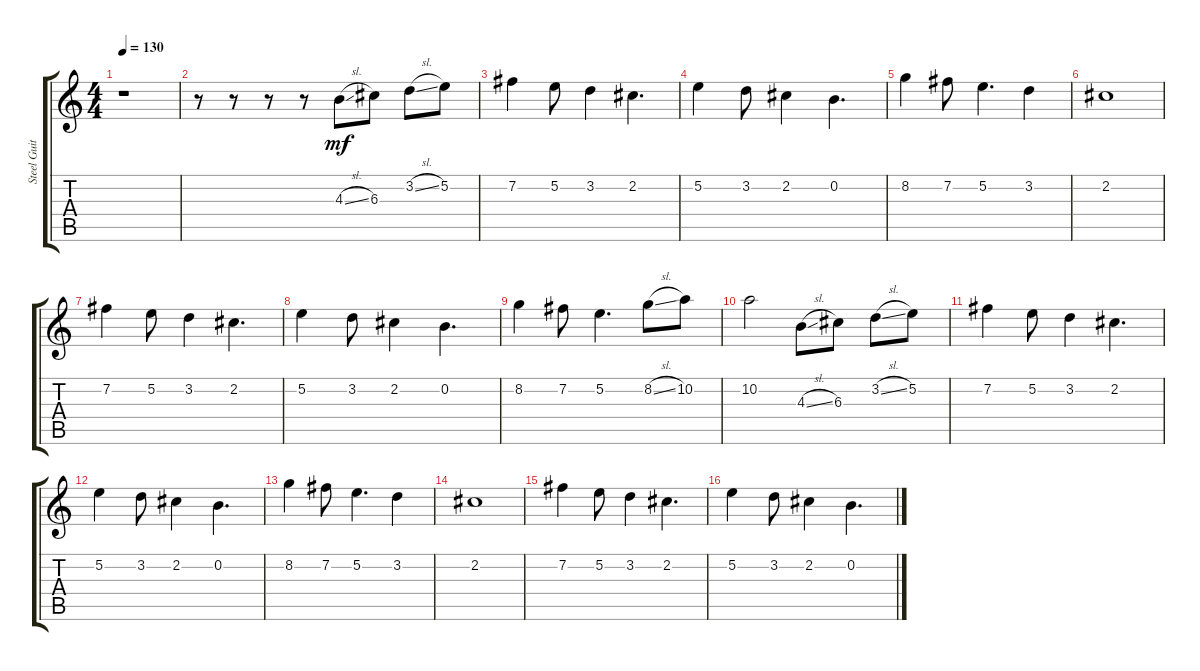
\track ("Steel Guitar" "Steel Guit") {instrument acousticguitarsteel}
\staff {score tabs}
\tuning (E4 B3 G3 D3 A2 E2) {hide}
\ts (4 4)
\tempo 130
\clef g2
\ks c
r.1{dy mf} |
r.8 r.8 r.8 r.8 4.3{sl}.8 6.3.8 3.2{sl}.8 5.2.8 |
7.2.4 5.2.8 3.2.4 2.2.4{d} |
5.2.4 3.2.8 2.2.4 0.2.4{d} |
8.2.4 7.2.8 5.2.4{d} 3.2.4 |
2.2.1 |
7.2.4 5.2.8 3.2.4 2.2.4{d} |
5.2.4 3.2.8 2.2.4 0.2.4{d} |
8.2.4 7.2.8 5.2.4{d} 8.2{sl}.8 10.2.8 |
10.2.2 4.3{sl}.8 6.3.8 3.2{sl}.8 5.2.8 |
7.2.4 5.2.8 3.2.4 2.2.4{d} |
5.2.4 3.2.8 2.2.4 0.2.4{d} |
8.2.4 7.2.8 5.2.4{d} 3.2.4 |
2.2.1 |
7.2.4 5.2.8 3.2.4 2.2.4{d} |
5.2.4 3.2.8 2.2.4 0.2.4{d}
